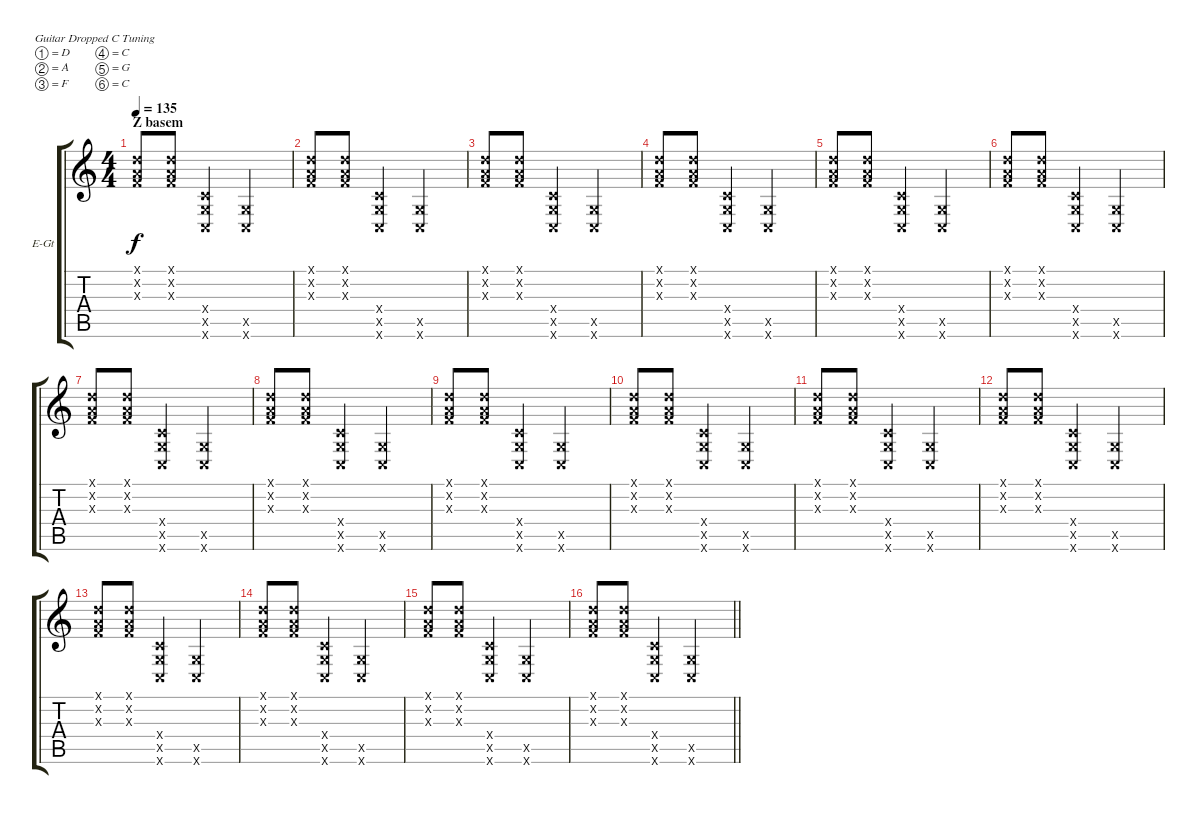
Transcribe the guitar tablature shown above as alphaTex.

\bracketExtendMode groupsimilarinstruments
\firstSystemTrackNameOrientation horizontal
\otherSystemsTrackNameOrientation horizontal
\track ("Gitara2" "E-Gt") {instrument distortionguitar}
\staff {score tabs}
\tuning (D4 A3 F3 C3 G2 C2)
\ts (4 4)
\section ("" "Z basem")
\tempo 135
\clef g2
\ks c
(0.1{x} 0.2{x} 0.3{x}).8{dy f} (0.1{x} 0.2{x} 0.3{x}).8 (0.4{x} 0.5{x} 0.6{x}).4 (0.5{x} 0.6{x}).2 |
(0.1{x} 0.2{x} 0.3{x}).8 (0.1{x} 0.2{x} 0.3{x}).8 (0.4{x} 0.5{x} 0.6{x}).4 (0.5{x} 0.6{x}).2 |
(0.1{x} 0.2{x} 0.3{x}).8 (0.1{x} 0.2{x} 0.3{x}).8 (0.4{x} 0.5{x} 0.6{x}).4 (0.5{x} 0.6{x}).2 |
(0.1{x} 0.2{x} 0.3{x}).8 (0.1{x} 0.2{x} 0.3{x}).8 (0.4{x} 0.5{x} 0.6{x}).4 (0.5{x} 0.6{x}).2 |
(0.1{x} 0.2{x} 0.3{x}).8 (0.1{x} 0.2{x} 0.3{x}).8 (0.4{x} 0.5{x} 0.6{x}).4 (0.5{x} 0.6{x}).2 |
(0.1{x} 0.2{x} 0.3{x}).8 (0.1{x} 0.2{x} 0.3{x}).8 (0.4{x} 0.5{x} 0.6{x}).4 (0.5{x} 0.6{x}).2 |
(0.1{x} 0.2{x} 0.3{x}).8 (0.1{x} 0.2{x} 0.3{x}).8 (0.4{x} 0.5{x} 0.6{x}).4 (0.5{x} 0.6{x}).2 |
(0.1{x} 0.2{x} 0.3{x}).8 (0.1{x} 0.2{x} 0.3{x}).8 (0.4{x} 0.5{x} 0.6{x}).4 (0.5{x} 0.6{x}).2 |
(0.1{x} 0.2{x} 0.3{x}).8 (0.1{x} 0.2{x} 0.3{x}).8 (0.4{x} 0.5{x} 0.6{x}).4 (0.5{x} 0.6{x}).2 |
(0.1{x} 0.2{x} 0.3{x}).8 (0.1{x} 0.2{x} 0.3{x}).8 (0.4{x} 0.5{x} 0.6{x}).4 (0.5{x} 0.6{x}).2 |
(0.1{x} 0.2{x} 0.3{x}).8 (0.1{x} 0.2{x} 0.3{x}).8 (0.4{x} 0.5{x} 0.6{x}).4 (0.5{x} 0.6{x}).2 |
(0.1{x} 0.2{x} 0.3{x}).8 (0.1{x} 0.2{x} 0.3{x}).8 (0.4{x} 0.5{x} 0.6{x}).4 (0.5{x} 0.6{x}).2 |
(0.1{x} 0.2{x} 0.3{x}).8 (0.1{x} 0.2{x} 0.3{x}).8 (0.4{x} 0.5{x} 0.6{x}).4 (0.5{x} 0.6{x}).2 |
(0.1{x} 0.2{x} 0.3{x}).8 (0.1{x} 0.2{x} 0.3{x}).8 (0.4{x} 0.5{x} 0.6{x}).4 (0.5{x} 0.6{x}).2 |
(0.1{x} 0.2{x} 0.3{x}).8 (0.1{x} 0.2{x} 0.3{x}).8 (0.4{x} 0.5{x} 0.6{x}).4 (0.5{x} 0.6{x}).2 |
\barLineRight lightlight
(0.1{x} 0.2{x} 0.3{x}).8 (0.1{x} 0.2{x} 0.3{x}).8 (0.4{x} 0.5{x} 0.6{x}).4 (0.5{x} 0.6{x}).2
